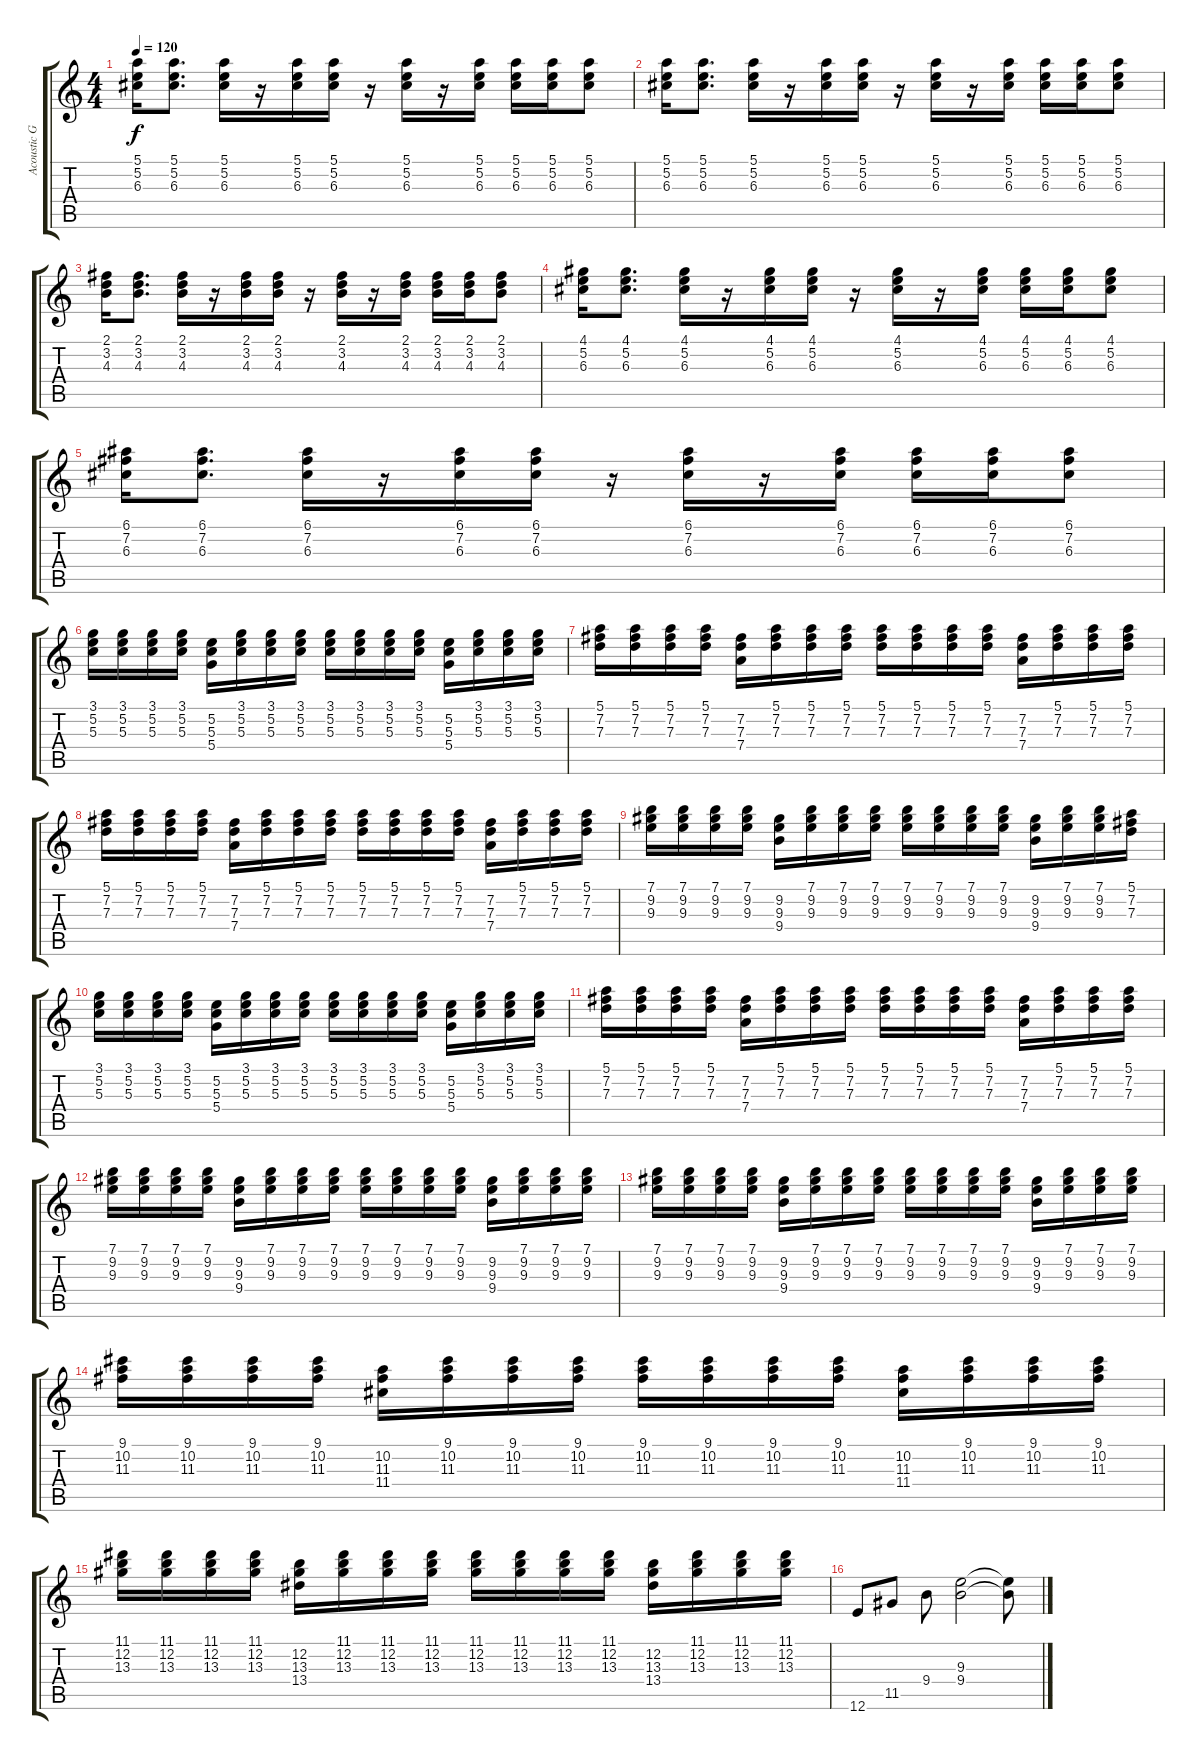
\track ("Acoustic Guitar 1" "Acoustic G") {instrument acousticguitarsteel}
\staff {score tabs}
\tuning (E4 B3 G3 D3 A2 E2) {hide}
\ts (4 4)
\tempo 120
\clef g2
\ks c
(5.1 5.2 6.3).16{dy f} (5.1 5.2 6.3).8{d} (5.1 5.2 6.3).16 r.16 (5.1 5.2 6.3).16 (5.1 5.2 6.3).16 r.16 (5.1 5.2 6.3).16 r.16 (5.1 5.2 6.3).16 (5.1 5.2 6.3).16 (5.1 5.2 6.3).16 (5.1 5.2 6.3).8 |
(5.1 5.2 6.3).16 (5.1 5.2 6.3).8{d} (5.1 5.2 6.3).16 r.16 (5.1 5.2 6.3).16 (5.1 5.2 6.3).16 r.16 (5.1 5.2 6.3).16 r.16 (5.1 5.2 6.3).16 (5.1 5.2 6.3).16 (5.1 5.2 6.3).16 (5.1 5.2 6.3).8 |
(2.1 3.2 4.3).16 (2.1 3.2 4.3).8{d} (2.1 3.2 4.3).16 r.16 (2.1 3.2 4.3).16 (2.1 3.2 4.3).16 r.16 (2.1 3.2 4.3).16 r.16 (2.1 3.2 4.3).16 (2.1 3.2 4.3).16 (2.1 3.2 4.3).16 (2.1 3.2 4.3).8 |
(4.1 5.2 6.3).16 (4.1 5.2 6.3).8{d} (4.1 5.2 6.3).16 r.16 (4.1 5.2 6.3).16 (4.1 5.2 6.3).16 r.16 (4.1 5.2 6.3).16 r.16 (4.1 5.2 6.3).16 (4.1 5.2 6.3).16 (4.1 5.2 6.3).16 (4.1 5.2 6.3).8 |
(6.1 7.2 6.3).16 (6.1 7.2 6.3).8{d} (6.1 7.2 6.3).16 r.16 (6.1 7.2 6.3).16 (6.1 7.2 6.3).16 r.16 (6.1 7.2 6.3).16 r.16 (6.1 7.2 6.3).16 (6.1 7.2 6.3).16 (6.1 7.2 6.3).16 (6.1 7.2 6.3).8 |
(3.1 5.2 5.3).16 (3.1 5.2 5.3).16 (3.1 5.2 5.3).16 (3.1 5.2 5.3).16 (5.2 5.3 5.4).16 (3.1 5.2 5.3).16 (3.1 5.2 5.3).16 (3.1 5.2 5.3).16 (3.1 5.2 5.3).16 (3.1 5.2 5.3).16 (3.1 5.2 5.3).16 (3.1 5.2 5.3).16 (5.2 5.3 5.4).16 (3.1 5.2 5.3).16 (3.1 5.2 5.3).16 (3.1 5.2 5.3).16 |
(5.1 7.2 7.3).16 (5.1 7.2 7.3).16 (5.1 7.2 7.3).16 (5.1 7.2 7.3).16 (7.2 7.3 7.4).16 (5.1 7.2 7.3).16 (5.1 7.2 7.3).16 (5.1 7.2 7.3).16 (5.1 7.2 7.3).16 (5.1 7.2 7.3).16 (5.1 7.2 7.3).16 (5.1 7.2 7.3).16 (7.2 7.3 7.4).16 (5.1 7.2 7.3).16 (5.1 7.2 7.3).16 (5.1 7.2 7.3).16 |
(5.1 7.2 7.3).16 (5.1 7.2 7.3).16 (5.1 7.2 7.3).16 (5.1 7.2 7.3).16 (7.2 7.3 7.4).16 (5.1 7.2 7.3).16 (5.1 7.2 7.3).16 (5.1 7.2 7.3).16 (5.1 7.2 7.3).16 (5.1 7.2 7.3).16 (5.1 7.2 7.3).16 (5.1 7.2 7.3).16 (7.2 7.3 7.4).16 (5.1 7.2 7.3).16 (5.1 7.2 7.3).16 (5.1 7.2 7.3).16 |
(7.1 9.2 9.3).16 (7.1 9.2 9.3).16 (7.1 9.2 9.3).16 (7.1 9.2 9.3).16 (9.2 9.3 9.4).16 (7.1 9.2 9.3).16 (7.1 9.2 9.3).16 (7.1 9.2 9.3).16 (7.1 9.2 9.3).16 (7.1 9.2 9.3).16 (7.1 9.2 9.3).16 (7.1 9.2 9.3).16 (9.2 9.3 9.4).16 (7.1 9.2 9.3).16 (7.1 9.2 9.3).16 (5.1 7.2 7.3).16 |
(3.1 5.2 5.3).16 (3.1 5.2 5.3).16 (3.1 5.2 5.3).16 (3.1 5.2 5.3).16 (5.2 5.3 5.4).16 (3.1 5.2 5.3).16 (3.1 5.2 5.3).16 (3.1 5.2 5.3).16 (3.1 5.2 5.3).16 (3.1 5.2 5.3).16 (3.1 5.2 5.3).16 (3.1 5.2 5.3).16 (5.2 5.3 5.4).16 (3.1 5.2 5.3).16 (3.1 5.2 5.3).16 (3.1 5.2 5.3).16 |
(5.1 7.2 7.3).16 (5.1 7.2 7.3).16 (5.1 7.2 7.3).16 (5.1 7.2 7.3).16 (7.2 7.3 7.4).16 (5.1 7.2 7.3).16 (5.1 7.2 7.3).16 (5.1 7.2 7.3).16 (5.1 7.2 7.3).16 (5.1 7.2 7.3).16 (5.1 7.2 7.3).16 (5.1 7.2 7.3).16 (7.2 7.3 7.4).16 (5.1 7.2 7.3).16 (5.1 7.2 7.3).16 (5.1 7.2 7.3).16 |
(7.1 9.2 9.3).16 (7.1 9.2 9.3).16 (7.1 9.2 9.3).16 (7.1 9.2 9.3).16 (9.2 9.3 9.4).16 (7.1 9.2 9.3).16 (7.1 9.2 9.3).16 (7.1 9.2 9.3).16 (7.1 9.2 9.3).16 (7.1 9.2 9.3).16 (7.1 9.2 9.3).16 (7.1 9.2 9.3).16 (9.2 9.3 9.4).16 (7.1 9.2 9.3).16 (7.1 9.2 9.3).16 (7.1 9.2 9.3).16 |
(7.1 9.2 9.3).16 (7.1 9.2 9.3).16 (7.1 9.2 9.3).16 (7.1 9.2 9.3).16 (9.2 9.3 9.4).16 (7.1 9.2 9.3).16 (7.1 9.2 9.3).16 (7.1 9.2 9.3).16 (7.1 9.2 9.3).16 (7.1 9.2 9.3).16 (7.1 9.2 9.3).16 (7.1 9.2 9.3).16 (9.2 9.3 9.4).16 (7.1 9.2 9.3).16 (7.1 9.2 9.3).16 (7.1 9.2 9.3).16 |
(9.1 10.2 11.3).16 (9.1 10.2 11.3).16 (9.1 10.2 11.3).16 (9.1 10.2 11.3).16 (10.2 11.3 11.4).16 (9.1 10.2 11.3).16 (9.1 10.2 11.3).16 (9.1 10.2 11.3).16 (9.1 10.2 11.3).16 (9.1 10.2 11.3).16 (9.1 10.2 11.3).16 (9.1 10.2 11.3).16 (10.2 11.3 11.4).16 (9.1 10.2 11.3).16 (9.1 10.2 11.3).16 (9.1 10.2 11.3).16 |
(11.1 12.2 13.3).16 (11.1 12.2 13.3).16 (11.1 12.2 13.3).16 (11.1 12.2 13.3).16 (12.2 13.3 13.4).16 (11.1 12.2 13.3).16 (11.1 12.2 13.3).16 (11.1 12.2 13.3).16 (11.1 12.2 13.3).16 (11.1 12.2 13.3).16 (11.1 12.2 13.3).16 (11.1 12.2 13.3).16 (12.2 13.3 13.4).16 (11.1 12.2 13.3).16 (11.1 12.2 13.3).16 (11.1 12.2 13.3).16 |
12.6.8 11.5.8 9.4.8 (9.3 9.4).2 (9.3{t} 9.4{t}).8
